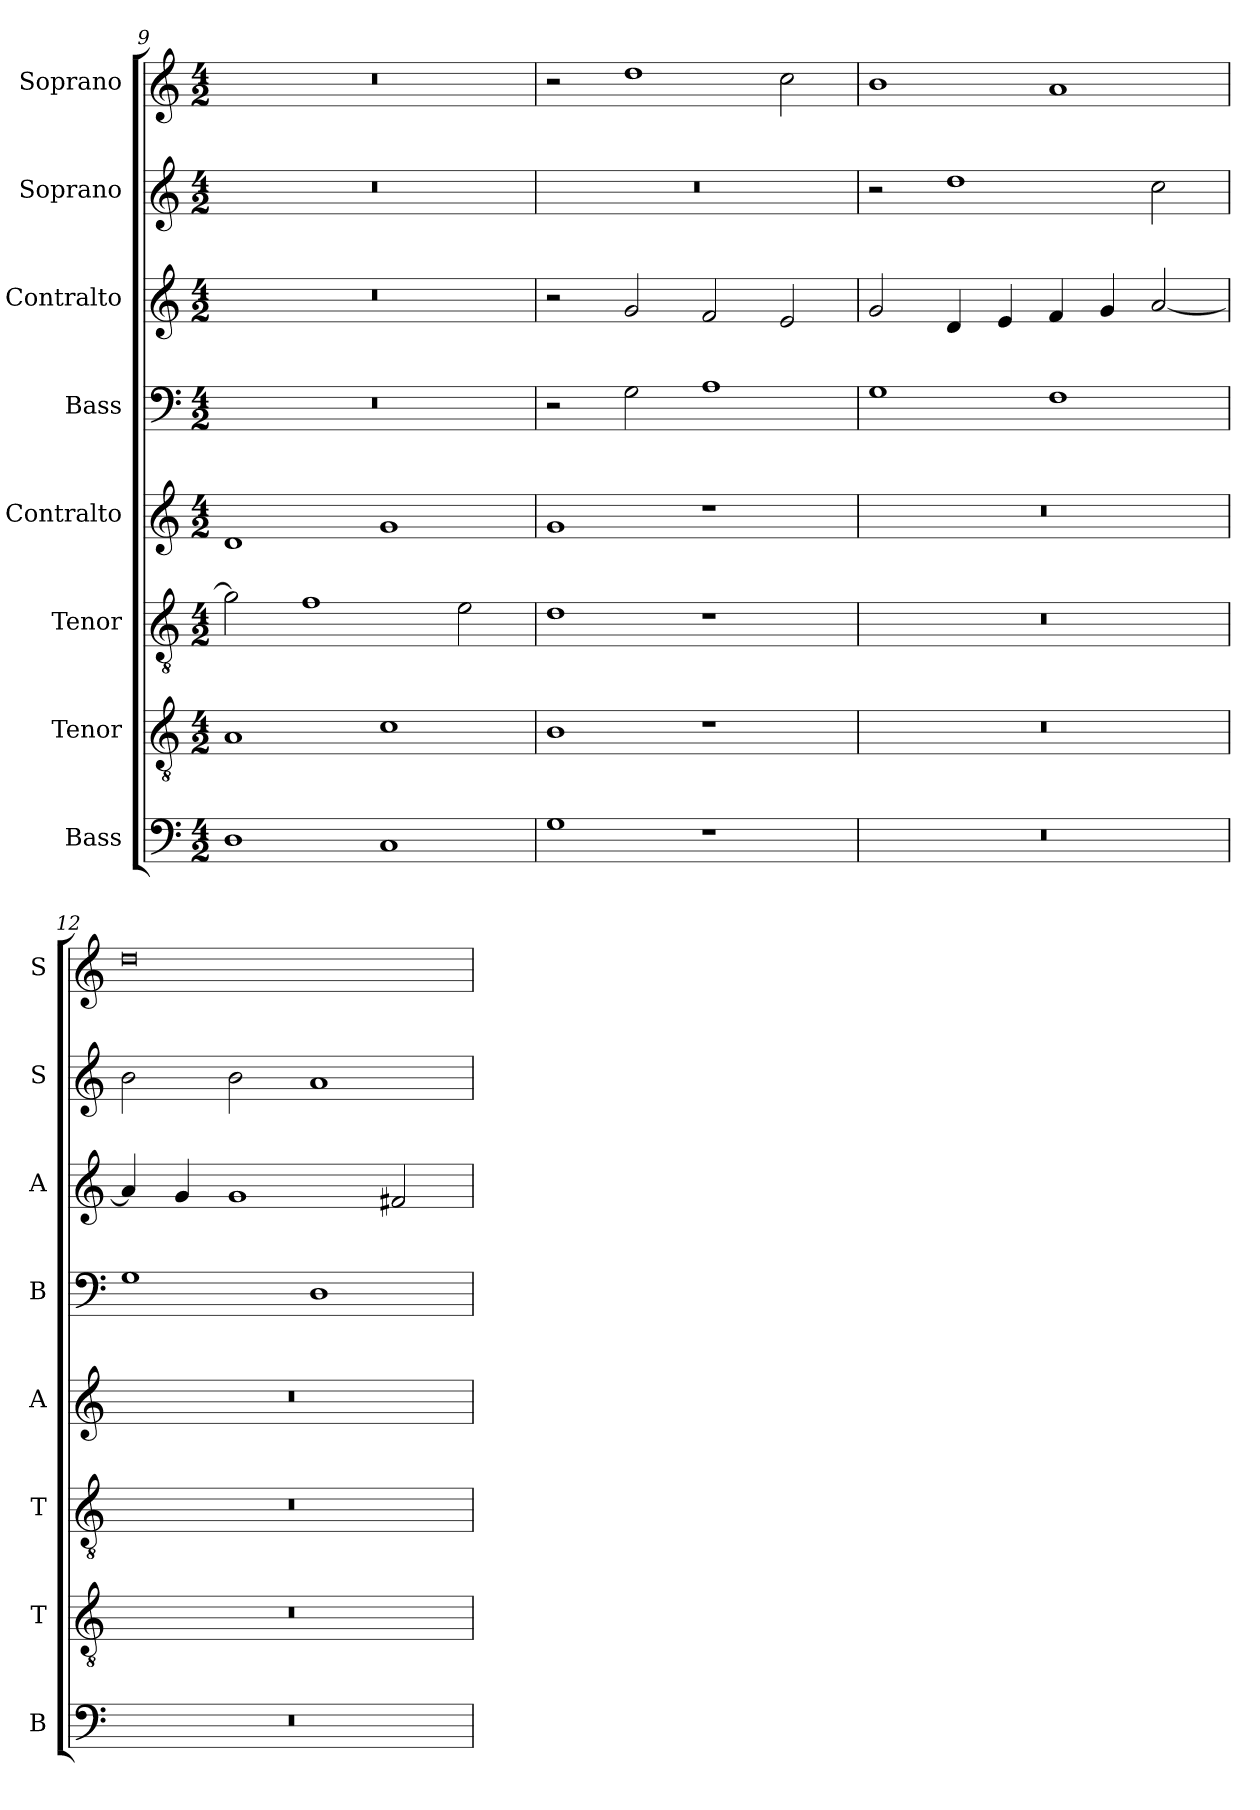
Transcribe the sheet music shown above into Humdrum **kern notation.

**kern	**kern	**kern	**kern	**kern	**kern	**kern	**kern
*part8	*part7	*part6	*part5	*part4	*part3	*part2	*part1
*staff8	*staff7	*staff6	*staff5	*staff4	*staff3	*staff2	*staff1
*I"Bass	*I"Tenor	*I"Tenor	*I"Contralto	*I"Bass	*I"Contralto	*I"Soprano	*I"Soprano
*I'B	*I'T	*I'T	*I'A	*I'B	*I'A	*I'S	*I'S
*clefF4	*clefGv2	*clefGv2	*clefG2	*clefF4	*clefG2	*clefG2	*clefG2
*k[]	*k[]	*k[]	*k[]	*k[]	*k[]	*k[]	*k[]
*G:mix	*G:mix	*G:mix	*G:mix	*G:mix	*G:mix	*G:mix	*G:mix
*M4/2	*M4/2	*M4/2	*M4/2	*M4/2	*M4/2	*M4/2	*M4/2
=9	=9	=9	=9	=9	=9	=9	=9
1D	1A	2g]	1d	0r	0r	0r	0r
.	.	1f	.	.	.	.	.
1C	1c	.	1g	.	.	.	.
.	.	2e	.	.	.	.	.
=10	=10	=10	=10	=10	=10	=10	=10
1G	1B	1d	1g	2r	2r	0r	2r
.	.	.	.	2G	2g	.	1dd
1r	1r	1r	1r	1A	2f	.	.
.	.	.	.	.	2e	.	2cc
=11	=11	=11	=11	=11	=11	=11	=11
0r	0r	0r	0r	1G	2g	2r	1b
.	.	.	.	.	4d	1dd	.
.	.	.	.	.	4e	.	.
.	.	.	.	1F	4f	.	1a
.	.	.	.	.	4g	.	.
.	.	.	.	.	[2a	2cc	.
=12	=12	=12	=12	=12	=12	=12	=12
0r	0r	0r	0r	1G	4a]	2b	0dd
.	.	.	.	.	4g	.	.
.	.	.	.	.	1g	2b	.
.	.	.	.	1D	.	1a	.
.	.	.	.	.	2f#X	.	.
=	=	=	=	=	=	=	=
*-	*-	*-	*-	*-	*-	*-	*-
